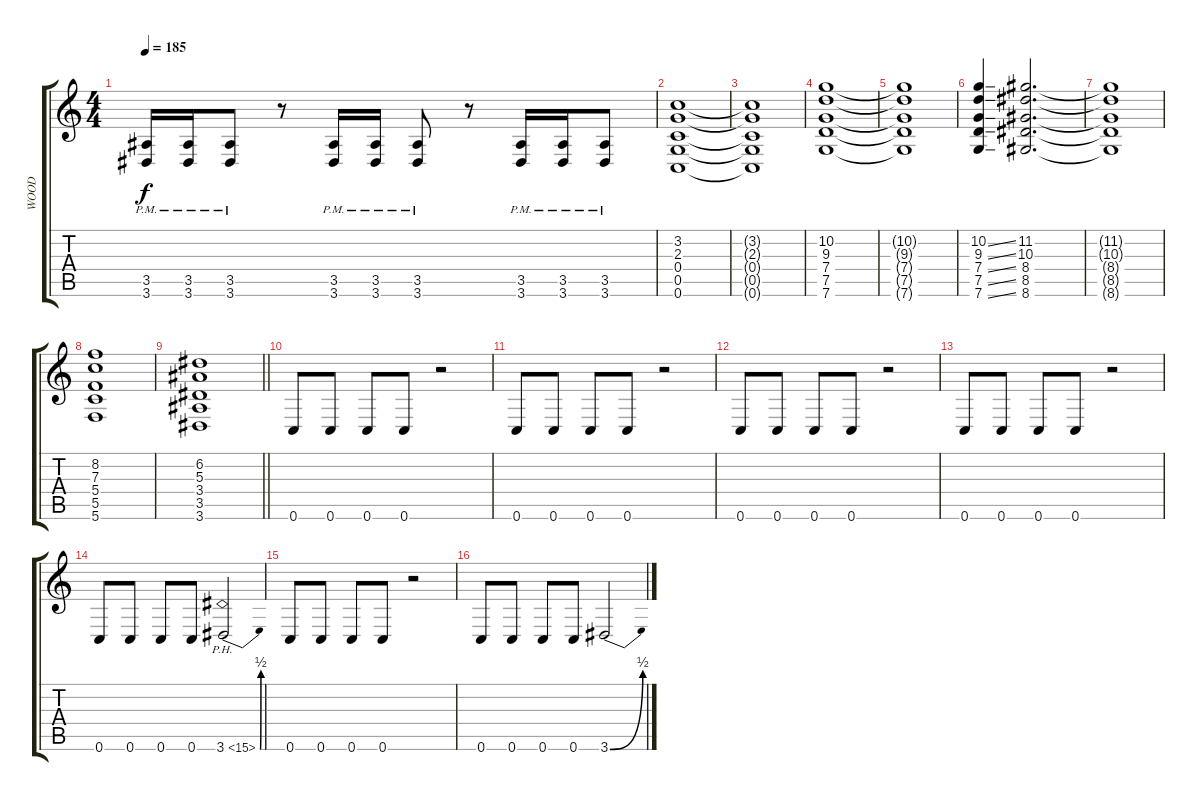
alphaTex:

\track ("WOOD" "WOOD") {instrument distortionguitar}
\staff {score tabs}
\tuning (D4 A3 F3 C3 G2 C2) {hide}
\ts (4 4)
\tempo 185
\clef g2
\ks c
(3.5{pm} 3.6{pm}).16{dy f} (3.5{pm} 3.6{pm}).16 (3.5{pm} 3.6{pm}).8 r.8 (3.5{pm} 3.6{pm}).16 (3.5{pm} 3.6{pm}).16 (3.5{pm} 3.6{pm}).8 r.8 (3.5{pm} 3.6{pm}).16 (3.5{pm} 3.6{pm}).16 (3.5{pm} 3.6{pm}).8 |
(3.2 2.3 0.4 0.5 0.6).1 |
(3.2{t} 2.3{t} 0.4{t} 0.5{t} 0.6{t}).1 |
(10.2 9.3 7.4 7.5 7.6).1 |
(10.2{t} 9.3{t} 7.4{t} 7.5{t} 7.6{t}).1 |
(10.2{ss} 9.3{ss} 7.4{ss} 7.5{ss} 7.6{ss}).4 (11.2 10.3 8.4 8.5 8.6).2{d} |
(11.2{t} 10.3{t} 8.4{t} 8.5{t} 8.6{t}).1 |
(8.2 7.3 5.4 5.5 5.6).1 |
\barLineRight lightlight
(6.2 5.3 3.4 3.5 3.6).1 |
0.6.8 0.6.8 0.6.8 0.6.8 r.2 |
0.6.8 0.6.8 0.6.8 0.6.8 r.2 |
0.6.8 0.6.8 0.6.8 0.6.8 r.2 |
0.6.8 0.6.8 0.6.8 0.6.8 r.2 |
0.6.8 0.6.8 0.6.8 0.6.8 3.6{be (bend 0 0 60 2) ph 12}.2 |
0.6.8 0.6.8 0.6.8 0.6.8 r.2 |
0.6.8 0.6.8 0.6.8 0.6.8 3.6{be (bend 0 0 60 2)}.2
